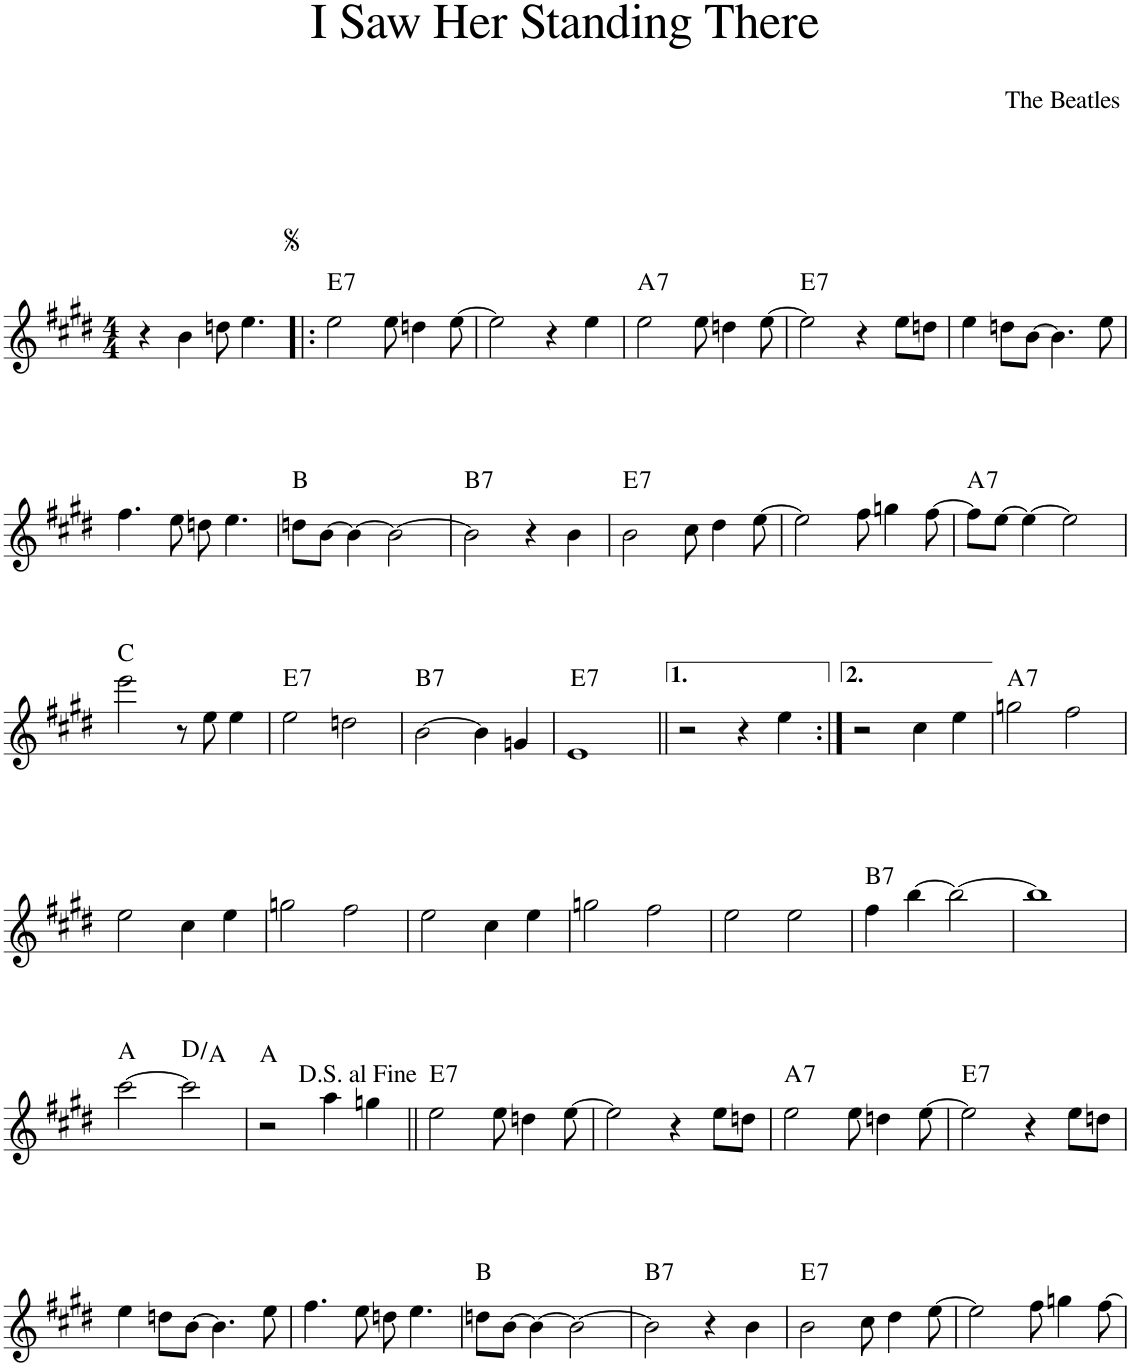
**kern	**harte
*part1	*part1
*staff1	*
*I"Piano	*
*I'Pno.	*
*clefG2	*
*k[f#c#g#d#]	*
*M4/4	*
=1	=1
4r	.
4b\	.
8ddn\	.
4.ee\	.
=2!|:	=2!|:
!	!LO:H:kt=7
2ee\	E:7
8ee\	.
4ddn\	.
[8ee\	.
=3	=3
2ee\]	.
4r	.
4ee\	.
=4	=4
!	!LO:H:kt=7
2ee\	A:7
8ee\	.
4ddn\	.
[8ee\	.
=5	=5
!	!LO:H:kt=7
2ee\]	E:7
4r	.
8ee\L	.
8ddn\J	.
=6	=6
4ee\	.
8ddn\L	.
[8b\J	.
4.b\]	.
8ee\	.
!!LO:LB:g=z
=7	=7
4.ff#\	.
8ee\	.
8ddn\	.
4.ee\	.
=8	=8
8ddn\L	B:maj
[8b\J	.
4b\_	.
2b\_	.
=9	=9
!	!LO:H:kt=7
2b\]	B:7
4r	.
4b\	.
=10	=10
!	!LO:H:kt=7
2b\	E:7
8cc#\	.
4dd#\	.
[8ee\	.
=11	=11
2ee\]	.
8ff#\	.
4ggn\	.
[8ff#\	.
=12	=12
!	!LO:H:kt=7
8ff#\L]	A:7
[8ee\J	.
4ee\_	.
2ee\]	.
!!LO:LB:g=z
=13	=13
2eee\	C:maj
8r	.
8ee\	.
4ee\	.
=14	=14
!	!LO:H:kt=7
2ee\	E:7
2ddn\	.
=15	=15
!	!LO:H:kt=7
[2b\	B:7
4b\]	.
4gn/	.
=16	=16
!	!LO:H:kt=7
1e	E:7
=17||	=17||
2r	.
4r	.
4ee\	.
=18:|!	=18:|!
2r	.
4cc#\	.
4ee\	.
=19	=19
!	!LO:H:kt=7
2ggn\	A:7
2ff#\	.
!!LO:LB:g=z
=20	=20
2ee\	.
4cc#\	.
4ee\	.
=21	=21
2ggn\	.
2ff#\	.
=22	=22
2ee\	.
4cc#\	.
4ee\	.
=23	=23
2ggn\	.
2ff#\	.
=24	=24
2ee\	.
2ee\	.
=25	=25
!	!LO:H:kt=7
4ff#\	B:7
[4bb\	.
2bb\_	.
=26	=26
1bb]	.
!!LO:LB:g=z
=27	=27
[2ccc#\	A:maj
2ccc#\]	D:maj/5
=28	=28
2r	A:maj
4aa\	.
4ggn\	.
=29||	=29||
!	!LO:H:kt=7
2ee\	E:7
8ee\	.
4ddn\	.
[8ee\	.
=30	=30
2ee\]	.
4r	.
8ee\L	.
8ddn\J	.
=31	=31
!	!LO:H:kt=7
2ee\	A:7
8ee\	.
4ddn\	.
[8ee\	.
=32	=32
!	!LO:H:kt=7
2ee\]	E:7
4r	.
8ee\L	.
8ddn\J	.
!!LO:LB:g=z
=33	=33
4ee\	.
8ddn\L	.
[8b\J	.
4.b\]	.
8ee\	.
=34	=34
4.ff#\	.
8ee\	.
8ddn\	.
4.ee\	.
=35	=35
8ddn\L	B:maj
[8b\J	.
4b\_	.
2b\_	.
=36	=36
!	!LO:H:kt=7
2b\]	B:7
4r	.
4b\	.
=37	=37
!	!LO:H:kt=7
2b\	E:7
8cc#\	.
4dd#\	.
[8ee\	.
=38	=38
2ee\]	.
8ff#\	.
4ggn\	.
[8ff#\	.
=	=
*-	*-
